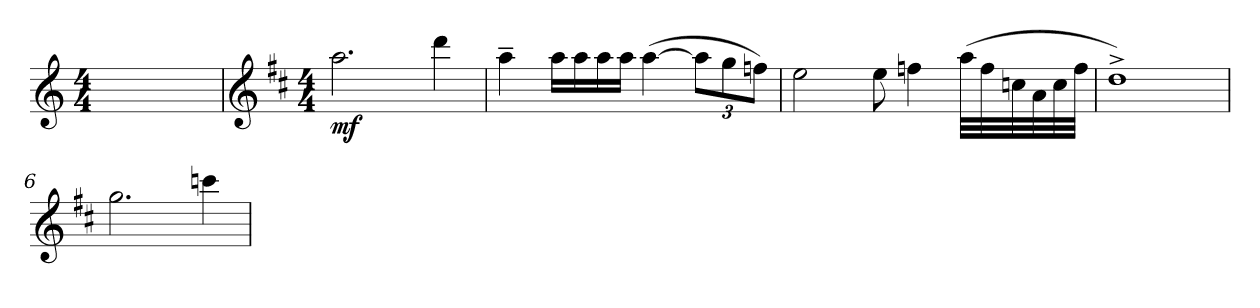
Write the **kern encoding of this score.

**kern	**dynam
*part1	*part1
*staff1	*staff1
*clefG2	*
*k[]	*
*M4/4	*
=1	=1
1ryy	.
=2	=2
*clefG2	*
*k[f#c#]	*
*M4/4	*
!	!LO:DY:b
2.aa\	mf
4ddd\	.
=3	=3
4aa~\	.
16aa\LL	.
16aa\	.
16aa\	.
16aa\JJ	.
(>[4aa\	.
*Xbrackettup	*
12aa\L]	.
12gg\	.
12ffn\J)	.
=4	=4
2ee\	.
8ee\	.
4ffn\	.
(>32aa\LLL	.
32ff\	.
32ccn\	.
32a\	.
32cc\	.
32ff\JJJ	.
=5	=5
1dd^)	.
=6	=6
2.gg\	.
4cccn\	.
=	=
*-	*-
